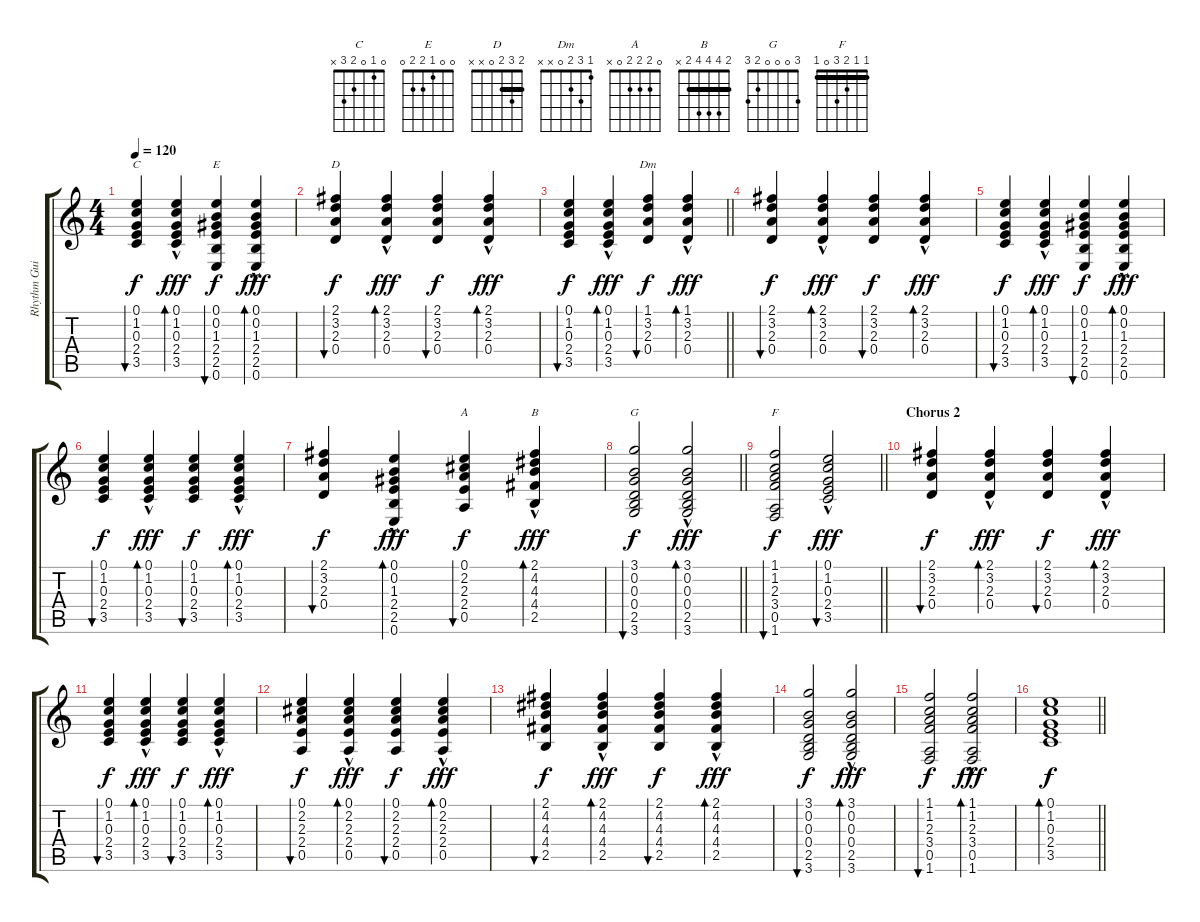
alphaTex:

\track ("Rhythm Guitar" "Rhythm Gui") {instrument acousticguitarsteel}
\staff {score tabs}
\tuning (E4 B3 G3 D3 A2 E2) {hide}
\chord ("C" 0 1 0 2 3 x)
\chord ("E" 0 0 1 2 2 0)
\chord ("D" 2 3 2 0 x x) {barre 2}
\chord ("Dm" 1 3 2 0 x x)
\chord ("A" 0 2 2 2 0 x)
\chord ("B" 2 4 4 4 2 x) {barre 2}
\chord ("G" 3 0 0 0 2 3)
\chord ("F" 1 1 2 3 0 1) {barre 1}
\ts (4 4)
\tempo 120
\clef g2
\ks c
(0.1 1.2 0.3 2.4 3.5).4{bu 60 ch "C" dy f} (0.1{hac} 1.2{hac} 0.3{hac} 2.4{hac} 3.5{hac}).4{bd 60 dy fff} (0.1 0.2 1.3 2.4 2.5 0.6).4{bu 60 ch "E" dy f} (0.1{hac} 0.2{hac} 1.3{hac} 2.4{hac} 2.5{hac} 0.6{hac}).4{bd 60 dy fff} |
(2.1 3.2 2.3 0.4).4{bu 60 ch "D" dy f} (2.1{hac} 3.2{hac} 2.3{hac} 0.4{hac}).4{bd 60 dy fff} (2.1 3.2 2.3 0.4).4{bu 60 dy f} (2.1{hac} 3.2{hac} 2.3{hac} 0.4{hac}).4{bd 60 dy fff} |
\barLineRight lightlight
(0.1 1.2 0.3 2.4 3.5).4{bu 60 dy f} (0.1{hac} 1.2{hac} 0.3{hac} 2.4{hac} 3.5{hac}).4{bd 60 dy fff} (1.1 3.2 2.3 0.4).4{bu 60 ch "Dm" dy f} (1.1{hac} 3.2{hac} 2.3{hac} 0.4{hac}).4{bd 60 dy fff} |
(2.1 3.2 2.3 0.4).4{bu 60 dy f} (2.1{hac} 3.2{hac} 2.3{hac} 0.4{hac}).4{bd 60 dy fff} (2.1 3.2 2.3 0.4).4{bu 60 dy f} (2.1{hac} 3.2{hac} 2.3{hac} 0.4{hac}).4{bd 60 dy fff} |
(0.1 1.2 0.3 2.4 3.5).4{bu 60 dy f} (0.1{hac} 1.2{hac} 0.3{hac} 2.4{hac} 3.5{hac}).4{bd 60 dy fff} (0.1 0.2 1.3 2.4 2.5 0.6).4{bu 60 dy f} (0.1{hac} 0.2{hac} 1.3{hac} 2.4{hac} 2.5{hac} 0.6{hac}).4{bd 60 dy fff} |
(0.1 1.2 0.3 2.4 3.5).4{bu 60 dy f} (0.1{hac} 1.2{hac} 0.3{hac} 2.4{hac} 3.5{hac}).4{bd 60 dy fff} (0.1 1.2 0.3 2.4 3.5).4{bu 60 dy f} (0.1{hac} 1.2{hac} 0.3{hac} 2.4{hac} 3.5{hac}).4{bd 60 dy fff} |
(2.1 3.2 2.3 0.4).4{bu 60 dy f} (0.1{hac} 0.2{hac} 1.3{hac} 2.4{hac} 2.5{hac} 0.6{hac}).4{bd 60 dy fff} (0.1 2.2 2.3 2.4 0.5).4{bu 60 ch "A" dy f} (2.1{hac} 4.2{hac} 4.3{hac} 4.4{hac} 2.5{hac}).4{bd 60 ch "B" dy fff} |
\barLineRight lightlight
(3.1 0.2 0.3 0.4 2.5 3.6).2{bu 60 ch "G" dy f} (3.1{hac} 0.2{hac} 0.3{hac} 0.4{hac} 2.5{hac} 3.6{hac}).2{bd 60 dy fff} |
\barLineRight lightlight
(1.1 1.2 2.3 3.4 0.5 1.6).2{bu 60 ch "F" dy f} (0.1{hac} 1.2{hac} 0.3{hac} 2.4{hac} 3.5{hac}).2{bu 60 dy fff} |
\section ("" "Chorus 2")
(2.1 3.2 2.3 0.4).4{bu 60 dy f} (2.1{hac} 3.2{hac} 2.3{hac} 0.4{hac}).4{bd 60 dy fff} (2.1 3.2 2.3 0.4).4{bu 60 dy f} (2.1{hac} 3.2{hac} 2.3{hac} 0.4{hac}).4{bd 60 dy fff} |
(0.1 1.2 0.3 2.4 3.5).4{bu 60 dy f} (0.1{hac} 1.2{hac} 0.3{hac} 2.4{hac} 3.5{hac}).4{bd 60 dy fff} (0.1 1.2 0.3 2.4 3.5).4{bu 60 dy f} (0.1{hac} 1.2{hac} 0.3{hac} 2.4{hac} 3.5{hac}).4{bd 60 dy fff} |
(0.1 2.2 2.3 2.4 0.5).4{bu 60 dy f} (0.1{hac} 2.2{hac} 2.3{hac} 2.4{hac} 0.5{hac}).4{bd 60 dy fff} (0.1 2.2 2.3 2.4 0.5).4{bu 60 dy f} (0.1{hac} 2.2{hac} 2.3{hac} 2.4{hac} 0.5{hac}).4{bd 60 dy fff} |
(2.1 4.2 4.3 4.4 2.5).4{bu 60 dy f} (2.1{hac} 4.2{hac} 4.3{hac} 4.4{hac} 2.5{hac}).4{bd 60 dy fff} (2.1 4.2 4.3 4.4 2.5).4{bu 60 dy f} (2.1{hac} 4.2{hac} 4.3{hac} 4.4{hac} 2.5{hac}).4{bd 60 dy fff} |
(3.1 0.2 0.3 0.4 2.5 3.6).2{bu 60 dy f} (3.1{hac} 0.2{hac} 0.3{hac} 0.4{hac} 2.5{hac} 3.6{hac}).2{bd 60 dy fff} |
(1.1 1.2 2.3 3.4 0.5 1.6).2{bu 60 dy f} (1.1{hac} 1.2{hac} 2.3{hac} 3.4{hac} 0.5{hac} 1.6{hac}).2{bd 60 dy fff} |
\barLineRight lightlight
(0.1 1.2 0.3 2.4 3.5).1{bd 60 dy f}
